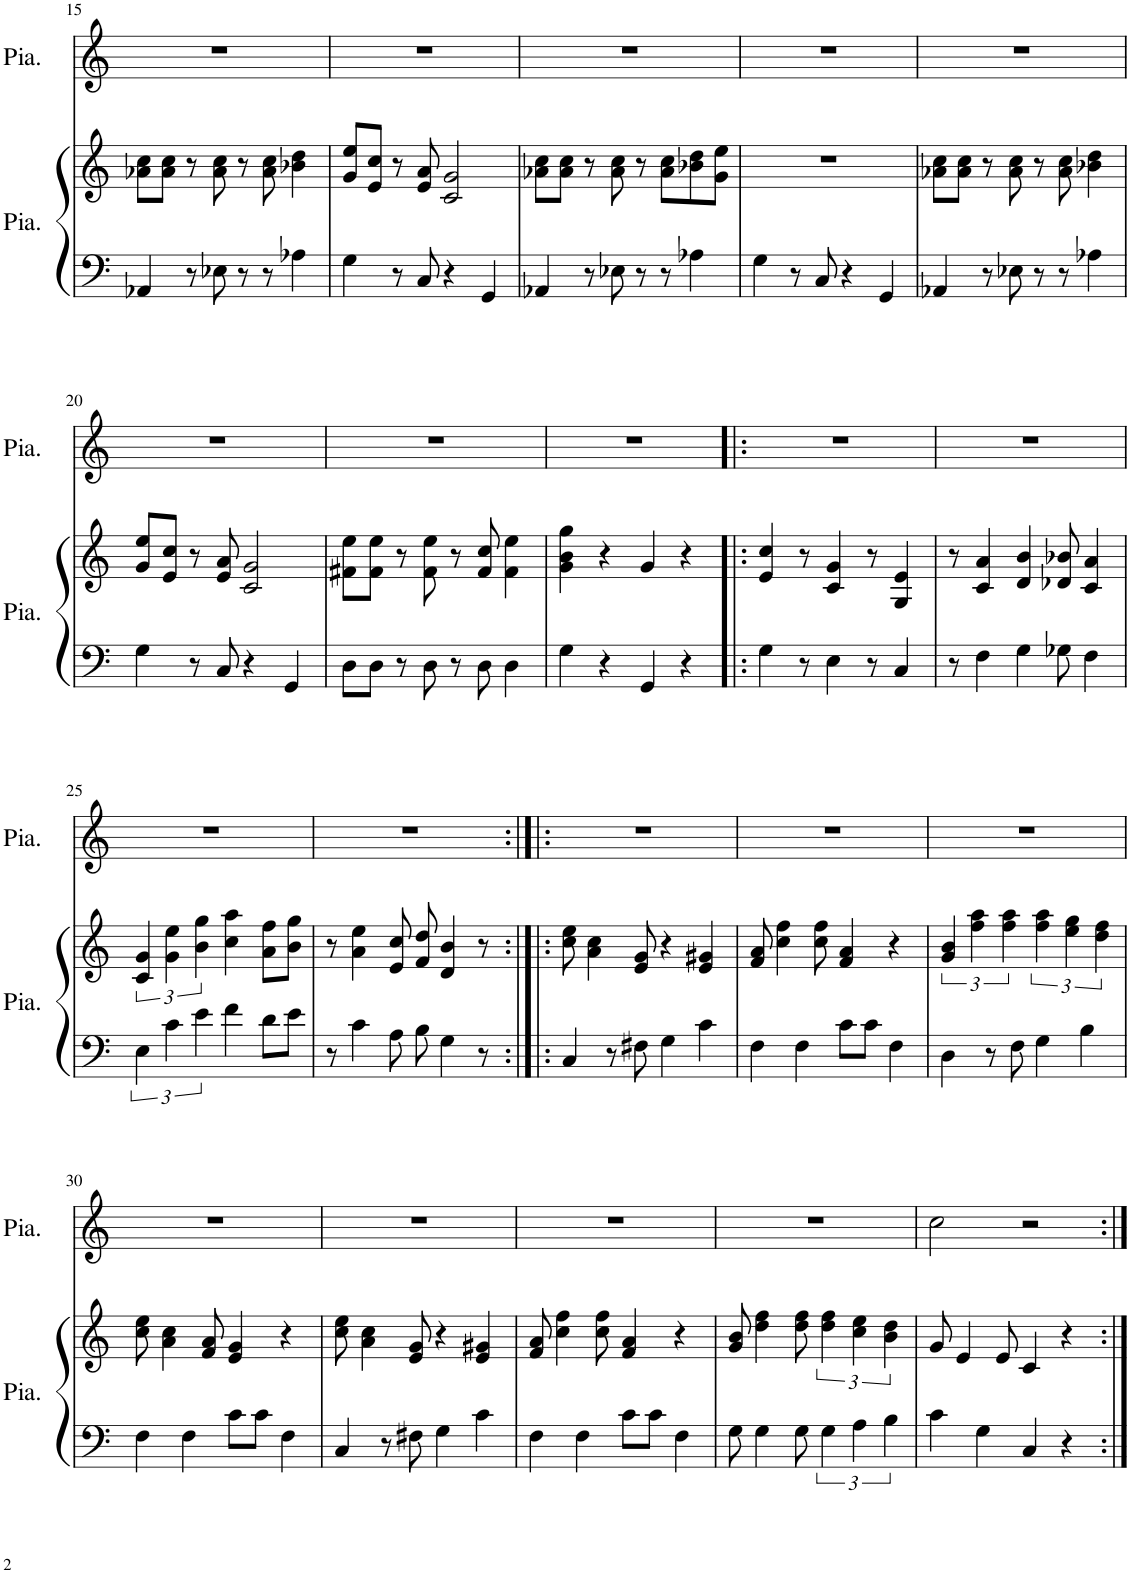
**kern	**kern	**kern
*part2	*part2	*part1
*staff3	*staff2	*staff1
*I"Piano	*	*I"Piano
*I'Pia.	*	*I'Pia.
!!LO:PB:g=z
*clefF4	*clefG2	*clefG2
*k[]	*k[]	*k[]
*M4/4	*M4/4	*M4/4
=15	=15	=15
4AA-X/	8a-X\ 8cc\L	1r
.	8a-\ 8cc\J	.
8r	8r	.
8E-X\	8a-\ 8cc\	.
8r	8r	.
8r	8a-\ 8cc\	.
4A-X\	4b-X\ 4dd\	.
=16	=16	=16
4G\	8g/ 8ee/L	1r
.	8e/ 8cc/J	.
8r	8r	.
8C/	8e/ 8a/	.
4r	2c/ 2g/	.
4GG/	.	.
=17	=17	=17
4AA-X/	8a-X\ 8cc\L	1r
.	8a-\ 8cc\J	.
8r	8r	.
8E-X\	8a-\ 8cc\	.
8r	8r	.
8r	8a-\ 8cc\L	.
4A-X\	8b-X\ 8dd\	.
.	8g\ 8ee\J	.
=18	=18	=18
4G\	1r	1r
8r	.	.
8C/	.	.
4r	.	.
4GG/	.	.
=19	=19	=19
4AA-X/	8a-X\ 8cc\L	1r
.	8a-\ 8cc\J	.
8r	8r	.
8E-X\	8a-\ 8cc\	.
8r	8r	.
8r	8a-\ 8cc\	.
4A-X\	4b-X\ 4dd\	.
!!LO:LB:g=z
=20	=20	=20
4G\	8g/ 8ee/L	1r
.	8e/ 8cc/J	.
8r	8r	.
8C/	8e/ 8a/	.
4r	2c/ 2g/	.
4GG/	.	.
=21	=21	=21
8D\L	8f#X\ 8ee\L	1r
8D\J	8f#\ 8ee\J	.
8r	8r	.
8D\	8f#\ 8ee\	.
8r	8r	.
8D\	8f#/ 8cc/	.
4D\	4f#\ 4ee\	.
=22	=22	=22
4G\	4g\ 4b\ 4gg\	1r
4r	4r	.
4GG/	4g/	.
4r	4r	.
=23!|:	=23!|:	=23!|:
4G\	4e/ 4cc/	1r
8r	8r	.
4E\	4c/ 4g/	.
8r	8r	.
4C/	4G/ 4e/	.
=24	=24	=24
8r	8r	1r
4F\	4c/ 4a/	.
4G\	4d/ 4b/	.
8G-X\	8d-X/ 8b-X/	.
4F\	4c/ 4a/	.
!!LO:LB:g=z
=25	=25	=25
6E\	6c/ 6g/	1r
6c\	6g\ 6ee\	.
6e\	6b\ 6gg\	.
4f\	4cc\ 4aa\	.
8d\L	8a\ 8ff\L	.
8e\J	8b\ 8gg\J	.
=26	=26	=26
8r	8r	1r
4c\	4a\ 4ee\	.
8A\	8e/ 8cc/	.
8B\	8f/ 8dd/	.
4G\	4d/ 4b/	.
8r	8r	.
=27:|!|:	=27:|!|:	=27:|!|:
4C/	8cc\ 8ee\	1r
.	4a\ 4cc\	.
8r	.	.
8F#X\	8e/ 8g/	.
4G\	4r	.
4c\	4e/ 4g#X/	.
=28	=28	=28
4F\	8f/ 8a/	1r
.	4cc\ 4ff\	.
4F\	.	.
.	8cc\ 8ff\	.
8c\L	4f/ 4a/	.
8c\J	.	.
4F\	4r	.
=29	=29	=29
4D\	6g/ 6b/	1r
.	6ff\ 6aa\	.
8r	.	.
.	6ff\ 6aa\	.
8F\	.	.
4G\	6ff\ 6aa\	.
.	6ee\ 6gg\	.
4B\	.	.
.	6dd\ 6ff\	.
!!LO:LB:g=z
=30	=30	=30
4F\	8cc\ 8ee\	1r
.	4a\ 4cc\	.
4F\	.	.
.	8f/ 8a/	.
8c\L	4e/ 4g/	.
8c\J	.	.
4F\	4r	.
=31	=31	=31
4C/	8cc\ 8ee\	1r
.	4a\ 4cc\	.
8r	.	.
8F#X\	8e/ 8g/	.
4G\	4r	.
4c\	4e/ 4g#X/	.
=32	=32	=32
4F\	8f/ 8a/	1r
.	4cc\ 4ff\	.
4F\	.	.
.	8cc\ 8ff\	.
8c\L	4f/ 4a/	.
8c\J	.	.
4F\	4r	.
=33	=33	=33
8G\	8g/ 8b/	1r
4G\	4dd\ 4ff\	.
8G\	8dd\ 8ff\	.
6G\	6dd\ 6ff\	.
6A\	6cc\ 6ee\	.
6B\	6b\ 6dd\	.
=34	=34	=34
4c\	8g/	2cc\
.	4e/	.
4G\	.	.
.	8e/	.
4C/	4c/	2r
4r	4r	.
=:|!	=:|!	=:|!
*-	*-	*-
